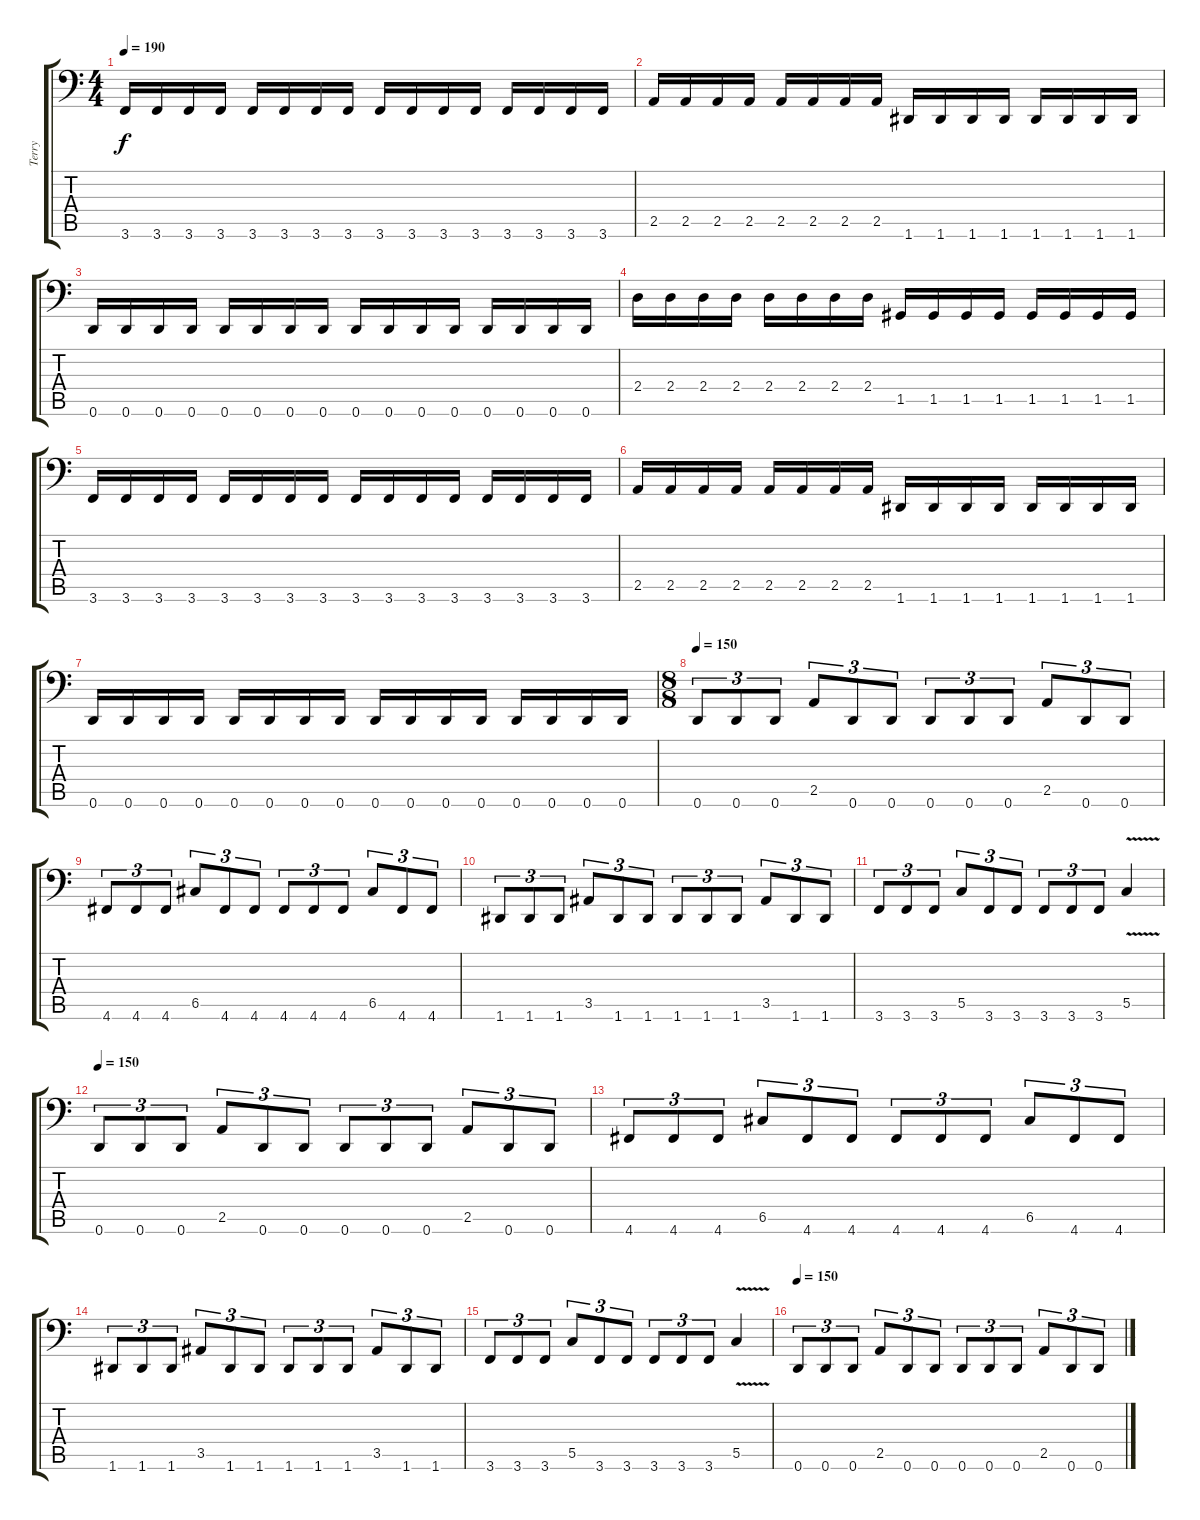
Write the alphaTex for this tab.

\track ("Terry" "Terry") {instrument electricbasspick}
\staff {score tabs}
\tuning (D3 A2 F2 C2 G1 D1) {hide}
\ts (4 4)
\tempo 190
\clef f4
\ks c
3.6.16{dy f} 3.6.16 3.6.16 3.6.16 3.6.16 3.6.16 3.6.16 3.6.16 3.6.16 3.6.16 3.6.16 3.6.16 3.6.16 3.6.16 3.6.16 3.6.16 |
2.5.16 2.5.16 2.5.16 2.5.16 2.5.16 2.5.16 2.5.16 2.5.16 1.6.16 1.6.16 1.6.16 1.6.16 1.6.16 1.6.16 1.6.16 1.6.16 |
0.6.16 0.6.16 0.6.16 0.6.16 0.6.16 0.6.16 0.6.16 0.6.16 0.6.16 0.6.16 0.6.16 0.6.16 0.6.16 0.6.16 0.6.16 0.6.16 |
2.4.16 2.4.16 2.4.16 2.4.16 2.4.16 2.4.16 2.4.16 2.4.16 1.5.16 1.5.16 1.5.16 1.5.16 1.5.16 1.5.16 1.5.16 1.5.16 |
3.6.16 3.6.16 3.6.16 3.6.16 3.6.16 3.6.16 3.6.16 3.6.16 3.6.16 3.6.16 3.6.16 3.6.16 3.6.16 3.6.16 3.6.16 3.6.16 |
2.5.16 2.5.16 2.5.16 2.5.16 2.5.16 2.5.16 2.5.16 2.5.16 1.6.16 1.6.16 1.6.16 1.6.16 1.6.16 1.6.16 1.6.16 1.6.16 |
0.6.16 0.6.16 0.6.16 0.6.16 0.6.16 0.6.16 0.6.16 0.6.16 0.6.16 0.6.16 0.6.16 0.6.16 0.6.16 0.6.16 0.6.16 0.6.16 |
\ts (8 8)
\tempo 150
0.6.8{tu (3 2)} 0.6.8{tu (3 2)} 0.6.8{tu (3 2)} 2.5.8{tu (3 2)} 0.6.8{tu (3 2)} 0.6.8{tu (3 2)} 0.6.8{tu (3 2)} 0.6.8{tu (3 2)} 0.6.8{tu (3 2)} 2.5.8{tu (3 2)} 0.6.8{tu (3 2)} 0.6.8{tu (3 2)} |
4.6.8{tu (3 2)} 4.6.8{tu (3 2)} 4.6.8{tu (3 2)} 6.5.8{tu (3 2)} 4.6.8{tu (3 2)} 4.6.8{tu (3 2)} 4.6.8{tu (3 2)} 4.6.8{tu (3 2)} 4.6.8{tu (3 2)} 6.5.8{tu (3 2)} 4.6.8{tu (3 2)} 4.6.8{tu (3 2)} |
1.6.8{tu (3 2)} 1.6.8{tu (3 2)} 1.6.8{tu (3 2)} 3.5.8{tu (3 2)} 1.6.8{tu (3 2)} 1.6.8{tu (3 2)} 1.6.8{tu (3 2)} 1.6.8{tu (3 2)} 1.6.8{tu (3 2)} 3.5.8{tu (3 2)} 1.6.8{tu (3 2)} 1.6.8{tu (3 2)} |
3.6.8{tu (3 2)} 3.6.8{tu (3 2)} 3.6.8{tu (3 2)} 5.5.8{tu (3 2)} 3.6.8{tu (3 2)} 3.6.8{tu (3 2)} 3.6.8{tu (3 2)} 3.6.8{tu (3 2)} 3.6.8{tu (3 2)} 5.5{v}.4 |
\tempo 150
0.6.8{tu (3 2)} 0.6.8{tu (3 2)} 0.6.8{tu (3 2)} 2.5.8{tu (3 2)} 0.6.8{tu (3 2)} 0.6.8{tu (3 2)} 0.6.8{tu (3 2)} 0.6.8{tu (3 2)} 0.6.8{tu (3 2)} 2.5.8{tu (3 2)} 0.6.8{tu (3 2)} 0.6.8{tu (3 2)} |
4.6.8{tu (3 2)} 4.6.8{tu (3 2)} 4.6.8{tu (3 2)} 6.5.8{tu (3 2)} 4.6.8{tu (3 2)} 4.6.8{tu (3 2)} 4.6.8{tu (3 2)} 4.6.8{tu (3 2)} 4.6.8{tu (3 2)} 6.5.8{tu (3 2)} 4.6.8{tu (3 2)} 4.6.8{tu (3 2)} |
1.6.8{tu (3 2)} 1.6.8{tu (3 2)} 1.6.8{tu (3 2)} 3.5.8{tu (3 2)} 1.6.8{tu (3 2)} 1.6.8{tu (3 2)} 1.6.8{tu (3 2)} 1.6.8{tu (3 2)} 1.6.8{tu (3 2)} 3.5.8{tu (3 2)} 1.6.8{tu (3 2)} 1.6.8{tu (3 2)} |
3.6.8{tu (3 2)} 3.6.8{tu (3 2)} 3.6.8{tu (3 2)} 5.5.8{tu (3 2)} 3.6.8{tu (3 2)} 3.6.8{tu (3 2)} 3.6.8{tu (3 2)} 3.6.8{tu (3 2)} 3.6.8{tu (3 2)} 5.5{v}.4 |
\tempo 150
0.6.8{tu (3 2)} 0.6.8{tu (3 2)} 0.6.8{tu (3 2)} 2.5.8{tu (3 2)} 0.6.8{tu (3 2)} 0.6.8{tu (3 2)} 0.6.8{tu (3 2)} 0.6.8{tu (3 2)} 0.6.8{tu (3 2)} 2.5.8{tu (3 2)} 0.6.8{tu (3 2)} 0.6.8{tu (3 2)}
